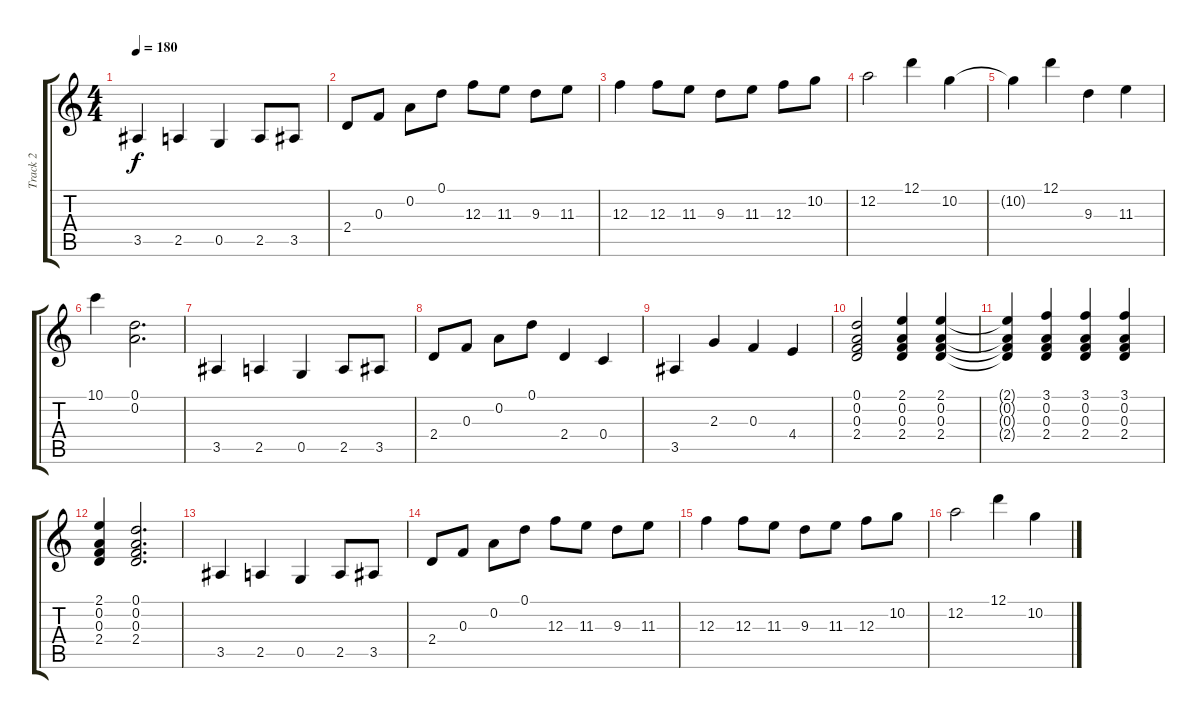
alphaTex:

\track ("Track 2" "Track 2") {instrument acousticguitarsteel}
\staff {score tabs}
\tuning (D4 A3 F3 C3 G2 D2) {hide}
\ts (4 4)
\tempo 180
\clef g2
\ks c
3.5.4{dy f} 2.5.4 0.5.4 2.5.8 3.5.8 |
2.4.8 0.3.8 0.2.8 0.1.8 12.3.8 11.3.8 9.3.8 11.3.8 |
12.3.4 12.3.8 11.3.8 9.3.8 11.3.8 12.3.8 10.2.8 |
12.2.2 12.1.4 10.2.4 |
10.2{t}.4 12.1.4 9.3.4 11.3.4 |
10.1.4 (0.1 0.2).2{d} |
3.5.4 2.5.4 0.5.4 2.5.8 3.5.8 |
2.4.8 0.3.8 0.2.8 0.1.8 2.4.4 0.4.4 |
3.5.4 2.3.4 0.3.4 4.4.4 |
(0.1 0.2 0.3 2.4).2 (2.1 0.2 0.3 2.4).4 (2.1 0.2 0.3 2.4).4 |
(2.1{t} 0.2{t} 0.3{t} 2.4{t}).4 (3.1 0.2 0.3 2.4).4 (3.1 0.2 0.3 2.4).4 (3.1 0.2 0.3 2.4).4 |
(2.1 0.2 0.3 2.4).4 (0.1 0.2 0.3 2.4).2{d} |
3.5.4 2.5.4 0.5.4 2.5.8 3.5.8 |
2.4.8 0.3.8 0.2.8 0.1.8 12.3.8 11.3.8 9.3.8 11.3.8 |
12.3.4 12.3.8 11.3.8 9.3.8 11.3.8 12.3.8 10.2.8 |
12.2.2 12.1.4 10.2.4
